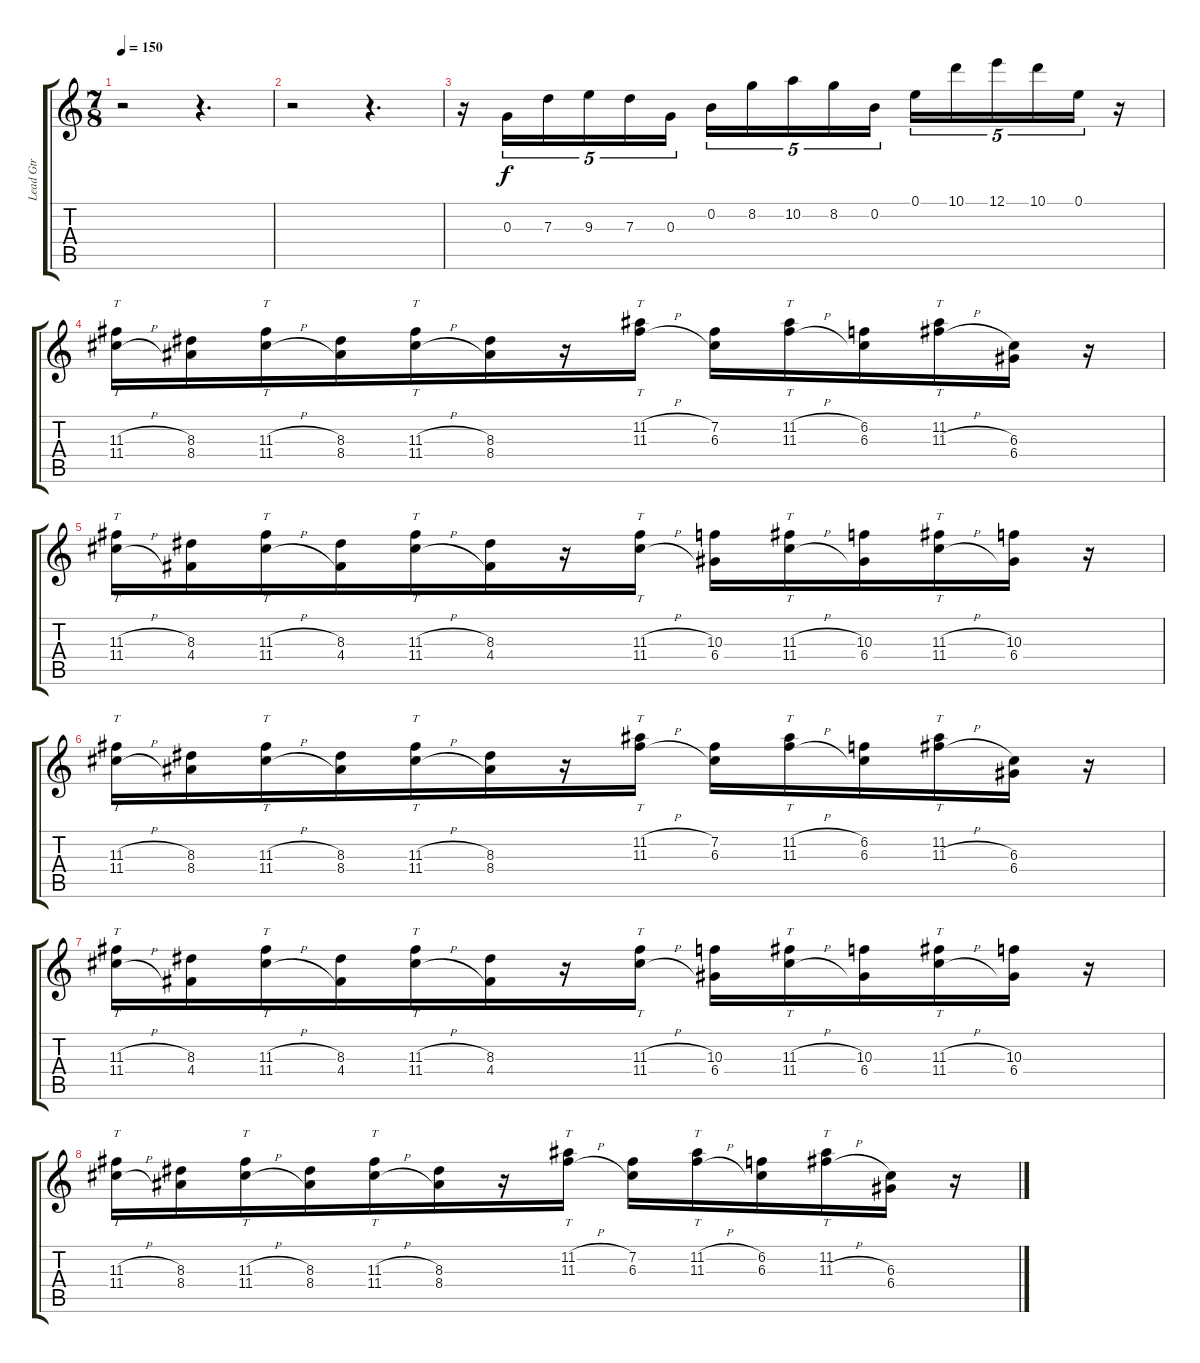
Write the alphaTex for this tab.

\track ("Lead Gtr" "Lead Gtr") {instrument distortionguitar}
\staff {score tabs}
\tuning (E4 B3 G3 D3 A2 E2) {hide}
\ts (7 8)
\tempo 150
\clef g2
\ks c
r.2{dy f} r.4{d} |
r.2 r.4{d} |
r.16 0.3.16{tu (5 4)} 7.3.16{tu (5 4)} 9.3.16{tu (5 4)} 7.3.16{tu (5 4)} 0.3.16{tu (5 4)} 0.2.16{tu (5 4)} 8.2.16{tu (5 4)} 10.2.16{tu (5 4)} 8.2.16{tu (5 4)} 0.2.16{tu (5 4)} 0.1.16{tu (5 4)} 10.1.16{tu (5 4)} 12.1.16{tu (5 4)} 10.1.16{tu (5 4)} 0.1.16{tu (5 4)} r.16 |
(11.3{h} 11.4{h}).16{tt} (8.3 8.4).16 (11.3{h} 11.4{h}).16{tt} (8.3 8.4).16 (11.3{h} 11.4{h}).16{tt} (8.3 8.4).16 r.16 (11.2{h} 11.3{h}).16{tt} (7.2 6.3).16 (11.2{h} 11.3{h}).16{tt} (6.2 6.3).16 (11.2 11.3{h}).16{tt} (6.3 6.4).16 r.16 |
(11.3{h} 11.4{h}).16{tt} (8.3 4.4).16 (11.3{h} 11.4{h}).16{tt} (8.3 4.4).16 (11.3{h} 11.4{h}).16{tt} (8.3 4.4).16 r.16 (11.3{h} 11.4{h}).16{tt} (10.3 6.4).16 (11.3{h} 11.4{h}).16{tt} (10.3 6.4).16 (11.3{h} 11.4{h}).16{tt} (10.3 6.4).16 r.16 |
(11.3{h} 11.4{h}).16{tt} (8.3 8.4).16 (11.3{h} 11.4{h}).16{tt} (8.3 8.4).16 (11.3{h} 11.4{h}).16{tt} (8.3 8.4).16 r.16 (11.2{h} 11.3{h}).16{tt} (7.2 6.3).16 (11.2{h} 11.3{h}).16{tt} (6.2 6.3).16 (11.2 11.3{h}).16{tt} (6.3 6.4).16 r.16 |
(11.3{h} 11.4{h}).16{tt} (8.3 4.4).16 (11.3{h} 11.4{h}).16{tt} (8.3 4.4).16 (11.3{h} 11.4{h}).16{tt} (8.3 4.4).16 r.16 (11.3{h} 11.4{h}).16{tt} (10.3 6.4).16 (11.3{h} 11.4{h}).16{tt} (10.3 6.4).16 (11.3{h} 11.4{h}).16{tt} (10.3 6.4).16 r.16 |
(11.3{h} 11.4{h}).16{tt} (8.3 8.4).16 (11.3{h} 11.4{h}).16{tt} (8.3 8.4).16 (11.3{h} 11.4{h}).16{tt} (8.3 8.4).16 r.16 (11.2{h} 11.3{h}).16{tt} (7.2 6.3).16 (11.2{h} 11.3{h}).16{tt} (6.2 6.3).16 (11.2 11.3{h}).16{tt} (6.3 6.4).16 r.16
